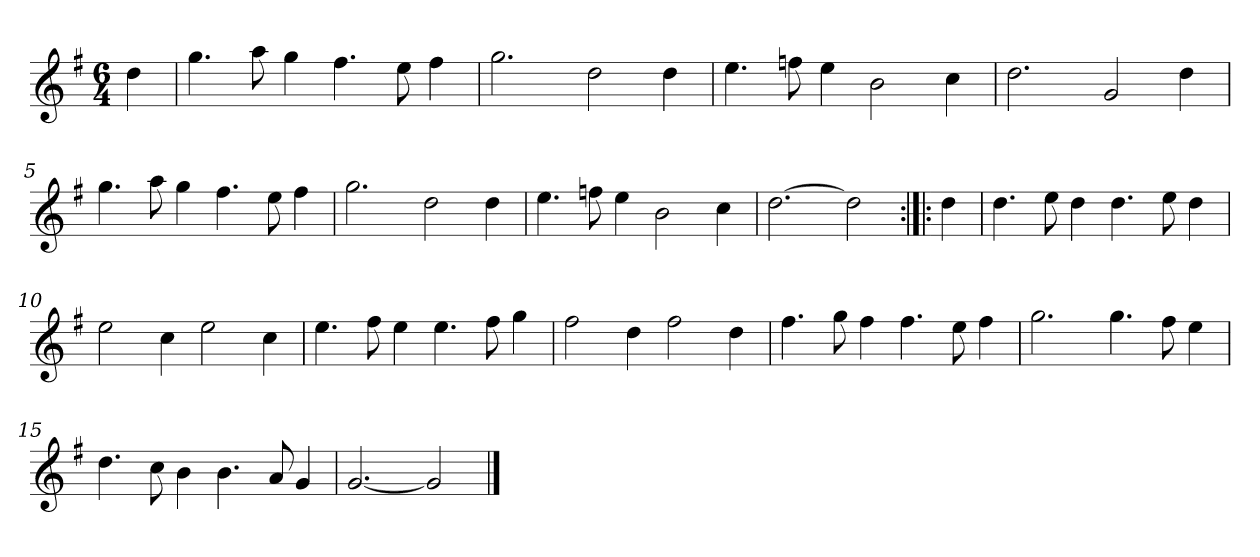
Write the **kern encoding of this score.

**kern
*part1
*staff1
*clefG2
*k[f#]
*G:
*M6/4
*MM120
=
4dd
=1
4.gg
8aa
4gg
4.ff#
8ee
4ff#
=2
2.gg
2dd
4dd
=3
4.ee
8ffn
4ee
2b
4cc
=4
2.dd
2g
4dd
=5
4.gg
8aa
4gg
4.ff#
8ee
4ff#
=6
2.gg
2dd
4dd
=7
4.ee
8ffn
4ee
2b
4cc
=8
[2.dd
2dd]
=:|!|:
4dd
=9
4.dd
8ee
4dd
4.dd
8ee
4dd
=10
2ee
4cc
2ee
4cc
=11
4.ee
8ff#
4ee
4.ee
8ff#
4gg
=12
2ff#
4dd
2ff#
4dd
=13
4.ff#
8gg
4ff#
4.ff#
8ee
4ff#
=14
2.gg
4.gg
8ff#
4ee
=15
4.dd
8cc
4b
4.b
8a
4g
=16
[2.g
2g]
==
*-
